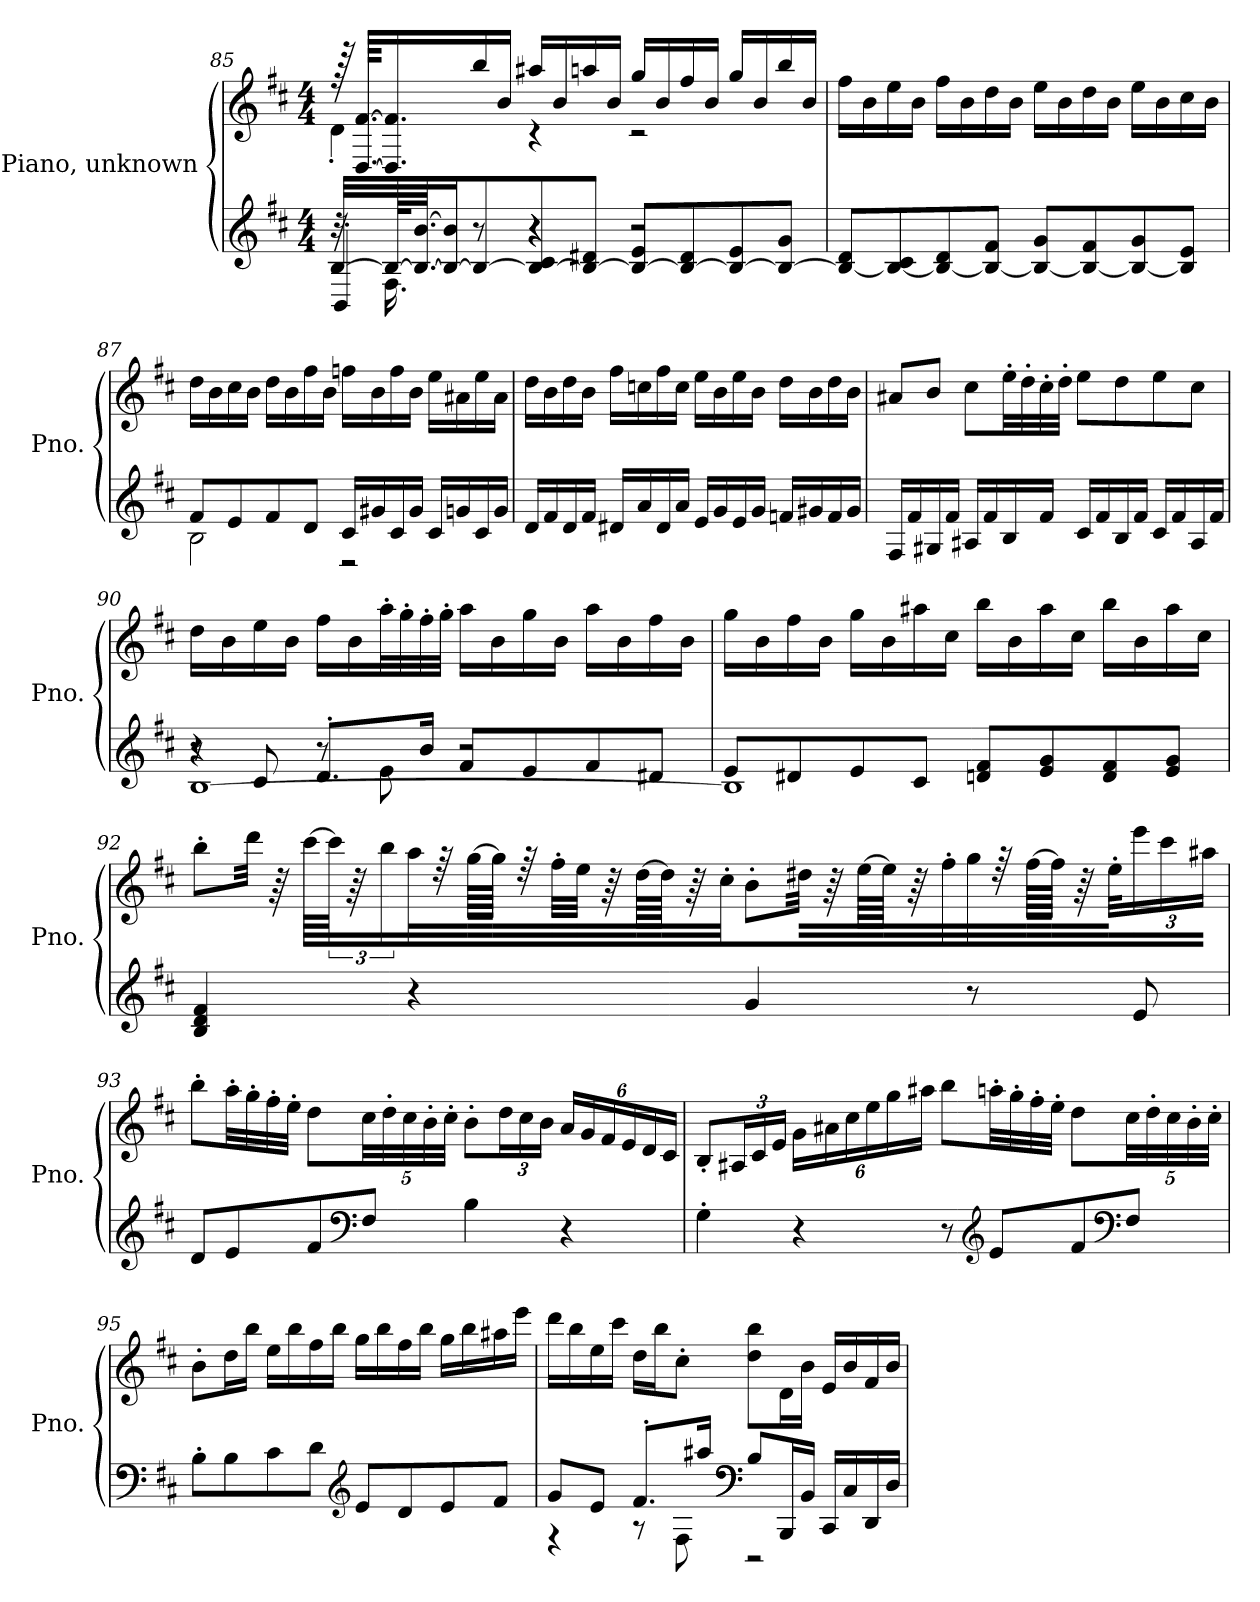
**kern	**kern
*part1	*part1
*staff2	*staff1
*I"Piano, unknown	*
*I'Pno.	*
!!LO:LB:g=z
*clefG2	*clefG2
*k[f#c#]	*k[f#c#]
*M4/4	*M4/4
=85	=85
*^	*^
*	*^	*	*
[32B/LLL	32r	4BB'/	128r	4d'\
.	.	.	[64.D/ [64.f#/KKLL	.
128B/KL_	16.F#\	.	16.D/] 16.f#/]	.
64.B/_ [64.b/JJ	.	.	.	.
16B/_ 16b/]J	.	.	.	.
8B/_	8r	.	16bb/	.
.	.	.	16b/JJ	.
8B/_ 8c#/	4r	4r	16aa#X/LL	4r
.	.	.	16b/	.
8B/_ 8d#X/J	.	.	16aan/	.
.	.	.	16b/JJ	.
8B/_ 8e/L	2r	2r	16gg/LL	2r
.	.	.	16b/	.
8B/_ 8d#/	.	.	16ff#/	.
.	.	.	16b/JJ	.
8B/_ 8e/	.	.	16gg/LL	.
.	.	.	16b/	.
8B/_ 8g/J	.	.	16bb/	.
.	.	.	16b/JJ	.
*v	*v	*v	*	*
*	*v	*v
=86	=86
8B/_ 8d/L	16ff#\LL
.	16b\
8B/_ 8c#/	16ee\
.	16b\JJ
8B/_ 8d/	16ff#\LL
.	16b\
8B/_ 8f#/J	16dd\
.	16b\JJ
8B/_ 8g/L	16ee\LL
.	16b\
8B/_ 8f#/	16dd\
.	16b\JJ
8B/_ 8g/	16ee\LL
.	16b\
8B/] 8e/J	16cc#\
.	16b\JJ
!!LO:LB:g=z
=87	=87
*^	*
8f#/L	2B\	16dd\LL
.	.	16b\
8e/	.	16cc#\
.	.	16b\JJ
8f#/	.	16dd\LL
.	.	16b\
8d/J	.	16ff#\
.	.	16b\JJ
16c#/LL	2r	16ffn\LL
16g#X/	.	16b\
16c#/	.	16ff\
16g#/JJ	.	16b\JJ
16c#/LL	.	16ee\LL
16gn/	.	16a#X\
16c#/	.	16ee\
16g/JJ	.	16a#\JJ
*v	*v	*
=88	=88
16d/LL	16dd\LL
16f#/	16b\
16d/	16dd\
16f#/JJ	16b\JJ
16d#X/LL	16ff#\LL
16a/	16ccn\
16d#/	16ff#\
16a/JJ	16cc\JJ
16e/LL	16ee\LL
16g/	16b\
16e/	16ee\
16g/JJ	16b\JJ
16fn/LL	16dd\LL
16g#X/	16b\
16f/	16dd\
16g#/JJ	16b\JJ
!!LO:LB:g=z
=89	=89
16F#/LL	8a#X/L
16f#/	.
16G#X/	8b/J
16f#/JJ	.
16A#X/LL	8cc#\L
16f#/	.
16B/	32ee'\LL
.	32dd'\
16f#/JJ	32cc#'\
.	32dd'\JJJ
16c#/LL	8ee\L
16f#/	.
16B/	8dd\
16f#/JJ	.
16c#/LL	8ee\
16f#/	.
16A#/	8cc#\J
16f#/JJ	.
=90	=90
*^	*
*	*^	*
8r	4r	[1B	16dd\LL
.	.	.	16b\
8c#/	.	.	16ee\
.	.	.	16b\JJ
8.d'/L	8r	.	16ff#\LL
.	.	.	16b\
.	8e\	.	32aa'\L
.	.	.	32gg'\
16b/Jk	.	.	32ff#'\
.	.	.	32gg'\JJJ
8f#/L	2r	.	16aa\LL
.	.	.	16b\
8e/	.	.	16gg\
.	.	.	16b\JJ
8f#/	.	.	16aa\LL
.	.	.	16b\
8d#X/J	.	.	16ff#\
.	.	.	16b\JJ
*	*v	*v	*
!!LO:LB:g=z
=91	=91	=91
8e/L	1B]	16gg\LL
.	.	16b\
8d#X/	.	16ff#\
.	.	16b\JJ
8e/	.	16gg\LL
.	.	16b\
8c#/J	.	16aa#X\
.	.	16cc#\JJ
8dn/ 8f#/L	.	16bb\LL
.	.	16b\
8e/ 8g/	.	16aa#\
.	.	16cc#\JJ
8d/ 8f#/	.	16bb\LL
.	.	16b\
8e/ 8g/J	.	16aa#\
.	.	16cc#\JJ
*v	*v	*
!!LO:LB:g=z
=92	=92
4B/ 4d/ 4f#/	8bb'\L
.	32ddd\Jkk
.	64r
.	[64ccc#\LLLL
.	96ccc#\JJJJ]
.	96r
.	24bb\
4r	32aa\
.	64r
.	[64gg\LLLL
.	64gg\JJJJ]
.	64r
.	32ff#'\LLL
.	32ee\JJJ
.	64r
.	[64dd\LLLL
.	64dd\JJJJ]
.	64r
.	32cc#'\
4g/	8b'\L
.	32dd#X\Jkk
.	64r
.	[64ee\LLLL
.	64ee\JJJJ]
.	64r
.	32ff#'\
8r	32gg\
.	64r
.	[64ff#\LLLL
.	64ff#\JJJJ]
.	64r
.	32ee'\KLL
*	*Xbrackettup
8e/	24eee\
.	24ccc#\
.	24aa#X\JJ
!!LO:PB:g=z
=93	=93
8d/L	8bb'\L
8e/	32aa'\LL
.	32gg'\
.	32ff#'\
.	32ee'\JJJ
8f#/	8dd\L
*clefF4	*
8F#/J	40cc#\LL
.	40dd'\
.	40cc#\
.	40b'\
.	40cc#'\JJJ
4B\	8b'\L
.	24dd\L
.	24cc#\
.	24b\JJ
4r	24a/LL
.	24g/
.	24f#/
.	24e/
.	24d/
.	24c#/JJ
!!LO:LB:g=z
=94	=94
4G'\	8B'/L
.	24A#X/L
.	24c#/
.	24e/JJ
4r	24g\LL
.	24a#X\
.	24cc#\
.	24ee\
.	24gg\
.	24aa#X\JJ
8r	8bb\L
*clefG2	*
8e/L	32aan'\LL
.	32gg'\
.	32ff#'\
.	32ee'\JJJ
8f#/	8dd\L
*clefF4	*
8F#/J	40cc#\LL
.	40dd'\
.	40cc#\
.	40b'\
.	40cc#'\JJJ
=95	=95
8B'\L	8b'\L
8B\	16dd\L
.	16bb\JJ
8c#\	16ee\LL
.	16bb\
8d\J	16ff#\
.	16bb\JJ
*clefG2	*
8e/L	16gg\LL
.	16bb\
8d/	16ff#\
.	16bb\JJ
8e/	16gg\LL
.	16bb\
8f#/J	16aa#X\
.	16eee\JJ
!!LO:LB:g=z
=96	=96
*^	*
8g/L	4r	16ddd\LL
.	.	16bb\
8e/J	.	16ee\
.	.	16ccc#\JJ
8.f#'/L	8r	16dd\LL
.	.	16bb\J
.	8F#\	8cc#'\J
16aa#X/Jk	.	.
*clefF4	*	*
8B/L	2r	8dd\ 8bb\L
16BBB/L	.	16d\L
16BB/JJ	.	16b\JJ
16CC#/LL	.	16e/LL
16C#/	.	16b/
16DD/	.	16f#/
16D/JJ	.	16b/JJ
*v	*v	*
=	=
*-	*-
